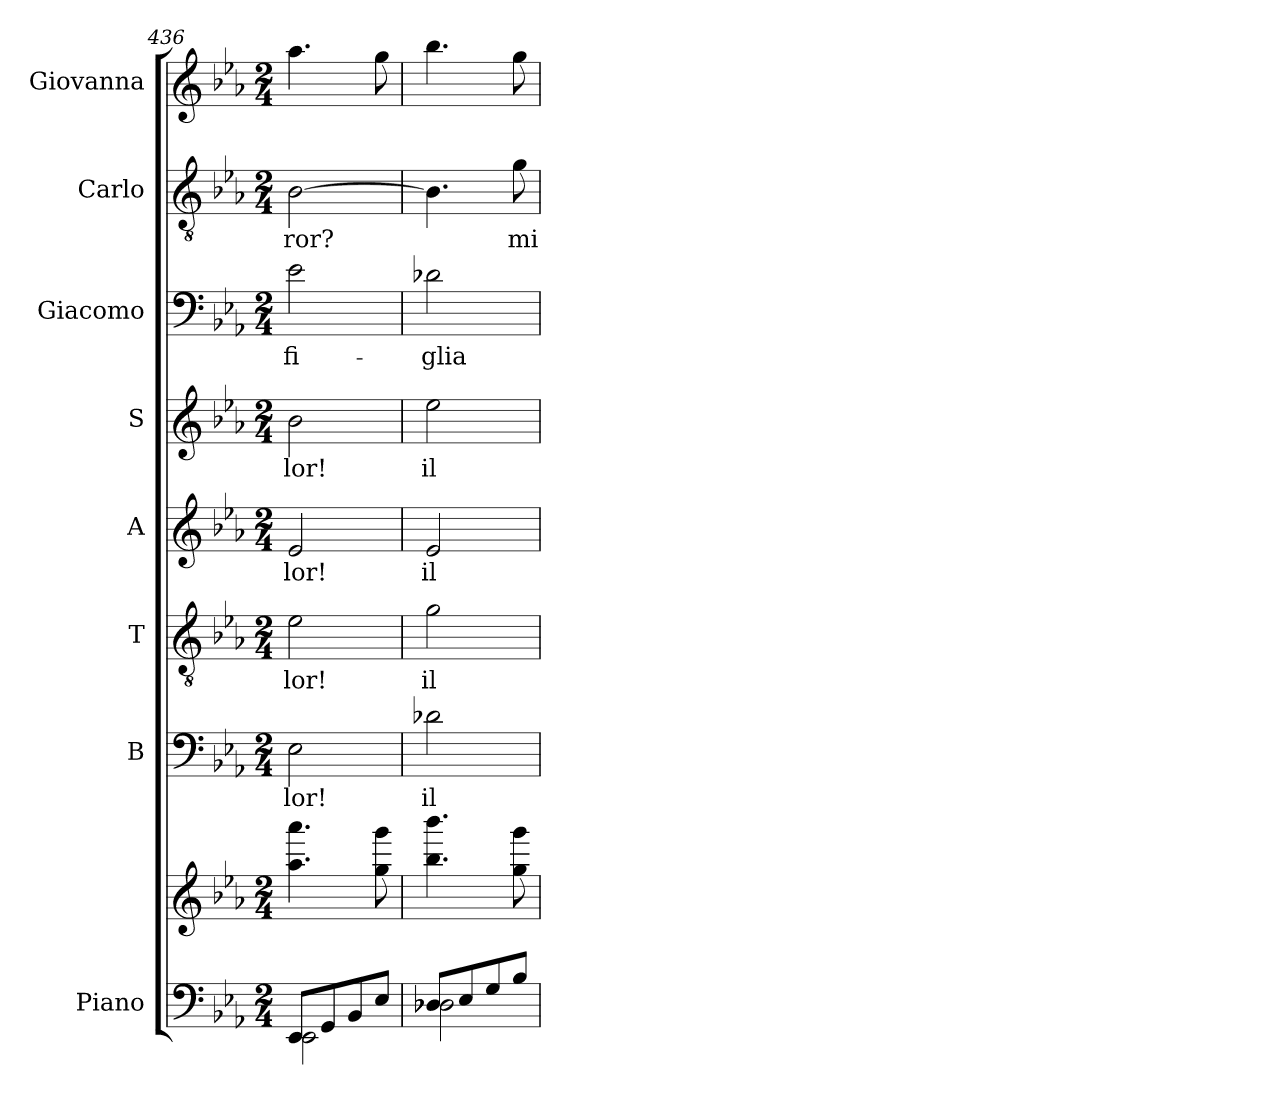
**kern	**kern	**kern	**text	**kern	**text	**kern	**text	**kern	**text	**kern	**text	**kern	**text	**kern
*part8	*part8	*part7	*part7	*part6	*part6	*part5	*part5	*part4	*part4	*part3	*part3	*part2	*part2	*part1
*staff9	*staff8	*staff7	*staff7	*staff6	*staff6	*staff5	*staff5	*staff4	*staff4	*staff3	*staff3	*staff2	*staff2	*staff1
*I"Piano	*	*I"B	*	*I"T	*	*I"A	*	*I"S	*	*I"Giacomo	*	*I"Carlo	*	*I"Giovanna
*I'Pno	*	*I'B	*	*I'T	*	*I'A	*	*I'S	*	*	*	*	*	*
*clefF4	*clefG2	*clefF4	*	*clefGv2	*	*clefG2	*	*clefG2	*	*clefF4	*	*clefGv2	*	*clefG2
*k[b-e-a-]	*k[b-e-a-]	*k[b-e-a-]	*	*k[b-e-a-]	*	*k[b-e-a-]	*	*k[b-e-a-]	*	*k[b-e-a-]	*	*k[b-e-a-]	*	*k[b-e-a-]
*M2/4	*M2/4	*M2/4	*	*M2/4	*	*M2/4	*	*M2/4	*	*M2/4	*	*M2/4	*	*M2/4
=436	=436	=436	=436	=436	=436	=436	=436	=436	=436	=436	=436	=436	=436	=436
*^	*	*	*	*	*	*	*	*	*	*	*	*	*	*
!	!	!	!	!LO:LY:b	!	!LO:LY:b	!	!LO:LY:b	!	!LO:LY:b	!	!LO:LY:b	!	!LO:LY:b	!
8EE-/L	2EE-\	4.aa-\ 4.aaa-\	2E-\	-lor!	2e-\	-lor!	2e-/	-lor!	2b-\	-lor!	2e-\	fi-	[2B-\	-ror?	4.aa-\
8GG/	.	.	.	.	.	.	.	.	.	.	.	.	.	.	.
8BB-/	.	.	.	.	.	.	.	.	.	.	.	.	.	.	.
8E-/J	.	8gg\ 8ggg\	.	.	.	.	.	.	.	.	.	.	.	.	8gg\
!!LO:PB:g=z
=437	=437	=437	=437	=437	=437	=437	=437	=437	=437	=437	=437	=437	=437	=437	=437
!	!	!	!	!LO:LY:b	!	!LO:LY:b	!	!LO:LY:b	!	!LO:LY:b	!	!LO:LY:b	!	!	!
8D-X/L	2D-\	4.bb-\ 4.bbb-\	2d-X\	il	2g\	il	2e-/	il	2ee-\	il	2d-X\	-glia	4.B-\]	.	4.bb-\
8E-/	.	.	.	.	.	.	.	.	.	.	.	.	.	.	.
8G/	.	.	.	.	.	.	.	.	.	.	.	.	.	.	.
!	!	!	!	!	!	!	!	!	!	!	!	!	!	!LO:LY:b	!
8B-/J	.	8gg\ 8ggg\	.	.	.	.	.	.	.	.	.	.	8g\	mi	8gg\
*v	*v	*	*	*	*	*	*	*	*	*	*	*	*	*	*
=	=	=	=	=	=	=	=	=	=	=	=	=	=	=
*-	*-	*-	*-	*-	*-	*-	*-	*-	*-	*-	*-	*-	*-	*-
